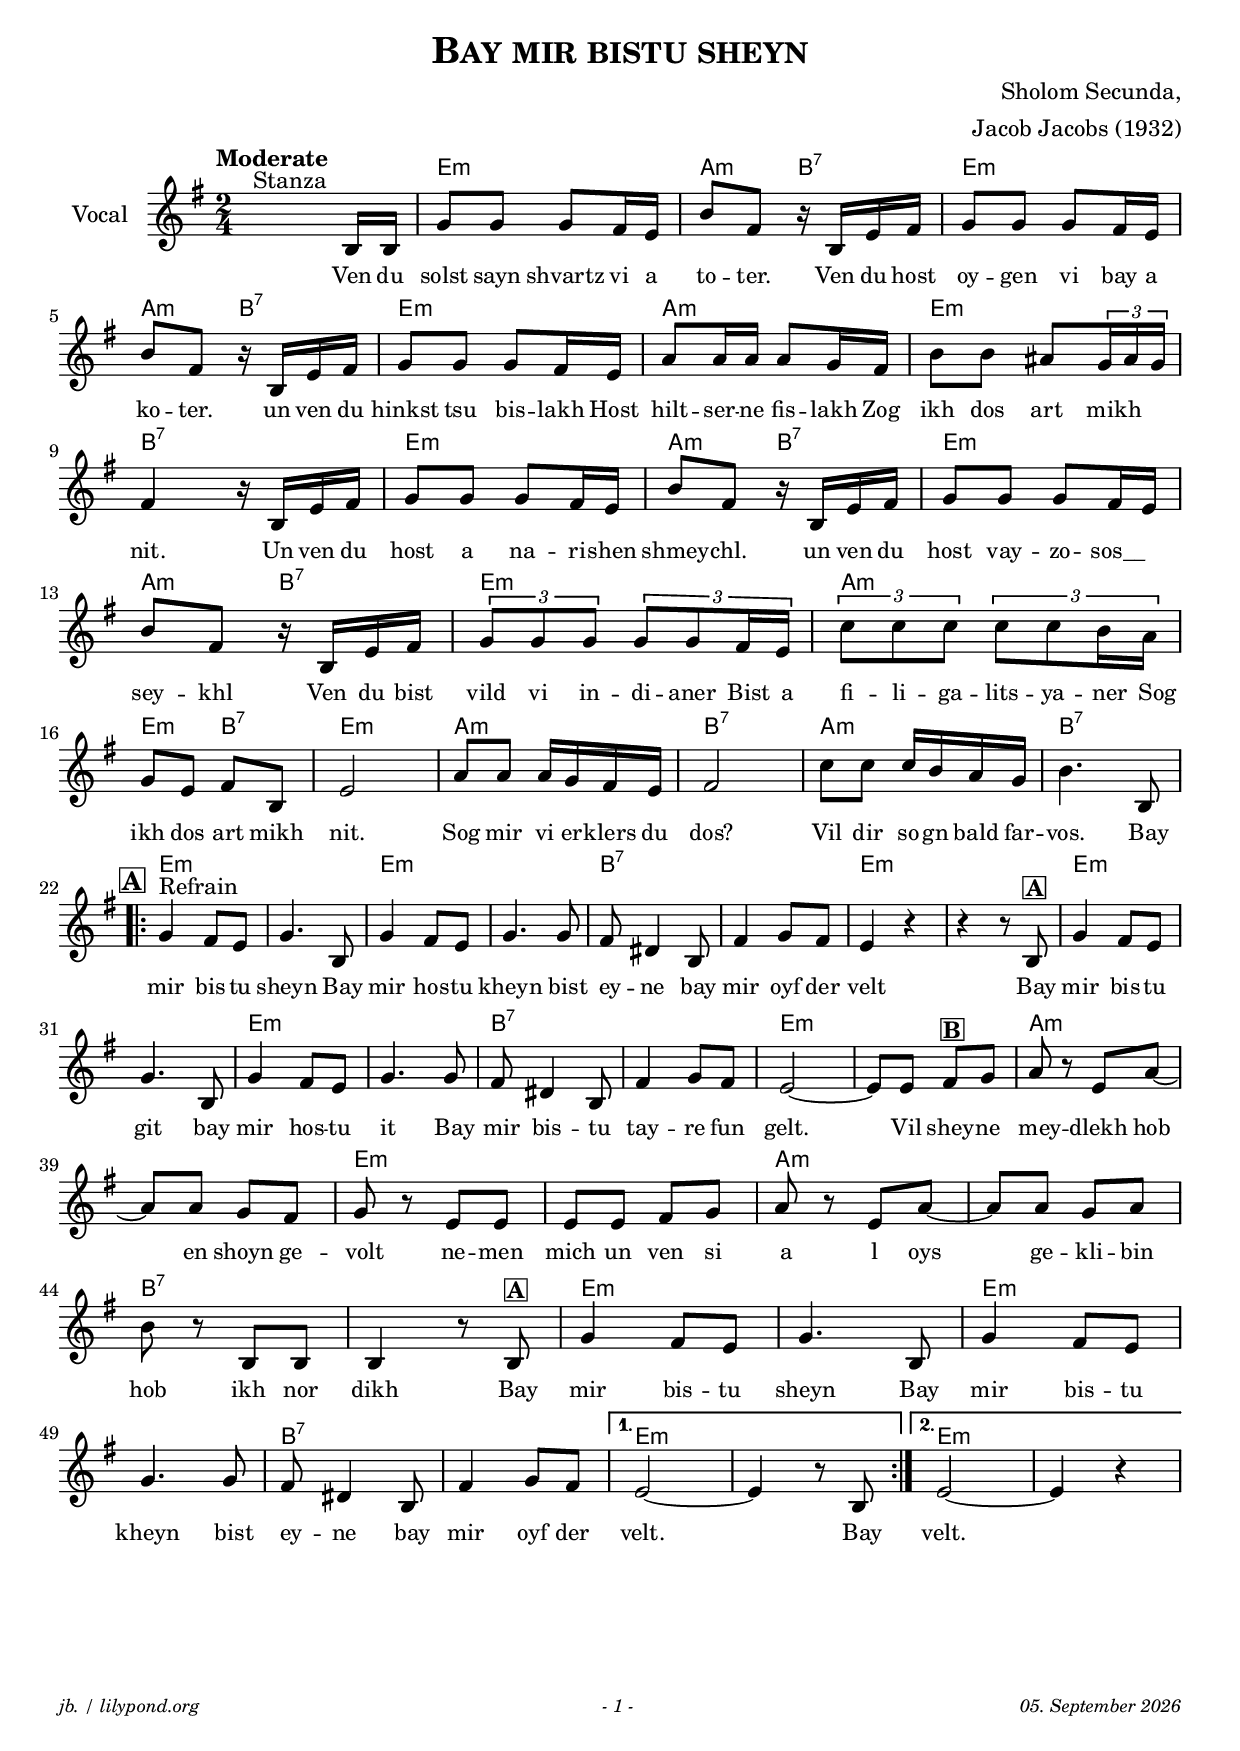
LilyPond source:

\version "2.20.0"
\include "../_common/footers.ily"
\footer_common_with_pagenum 

\paper {
  system-system-spacing.padding = #1 % spacer between systems
  #(set-paper-size "a4")
}
\version "2.20.0"

\header {
  title = \markup \caps "Bay mir bistu sheyn"
  composer = "Sholom Secunda,"
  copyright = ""
  arranger = "Jacob Jacobs (1932)"
}


\markup \vspace #0 % space between header and score

\version "2.20.0"

global = {
  \key e \minor
  \time 2/4
}

voice_vocal= {
   \override TupletBracket.bracket-visibility = ##t % make "triolen" brackets visible
   \tupletUp
   s4.^"Stanza" b16 b16 g'8 8 8  fis'16 e' 
   b'8 fis' r16 b16 e' fis' g'8 8 8 fis'16 e'  \break
   b'8 fis' r16 b e' fis' g'8 8 8 fis'16 e' 
   a'8 16 16 8 g'16 fis' b'8 8 ais' \tuplet 3/2 {g'16 ais' g'} \break
   fis'4 r16 b16 e'fis' g'8 8 8 fis'16 e' 
   b'8 fis' r16 b16 e'fis' g'8 8 8 fis'16 e' \break
   b'8 fis' r16 b16 e'fis' \tuplet 3/2 {g'8 g' g'} \tuplet 3/2 {g'8 8 fis'16 e'}
   \tuplet 3/2 {c''8 8 8} \tuplet 3/2 {c''8 8 b'16 a'} \break
   g'8 e' fis' b e'2 a'8 8 a'16 g' fis' e' fis'2
   c''8 8 16 b' a' g' b'4. b8 \break
   \repeat volta 2 {
     \mark \markup { \bold \fontsize #-1 \box A }
     g'4^"Refrain" fis'8 e' g'4.  b8 g'4 fis'8 e' g'4. 8 
     fis' dis'4 b8 fis'4 g'8 fis' e'4 r4r r8  b^\markup { \bold \box A } g'4 fis'8 e' \break
     g'4. b8 g'4 fis'8 e' g'4. 8 fis' dis'4 b8 
     fis'4 g'8 fis'e'2~ 8 8 fis'^\markup { \bold \box B } g' a' r e' a'~ \break
     8 8 g' fis' g' r e' 8 8 8 8 fis' g' a' r e' a'~ 8 8 g' a' \break
     b' r b b b4 r8 b^\markup { \bold \box A }  g'4 fis'8 e' g'4. b8 g'4 fis'8 e' \break
     g'4.  8 fis' dis'4 b8 fis'4 g'8 fis'
   }
   \alternative {
     { e'2~ 4 r8 b }
     { e'2~ e'4 r4}
   }
 }

 
voice_chords = \chordmode { 
    s2 e:m a4:m b:7 e2:m a4:m b:7 e2:m a:m e:m b:7
    e2:m a4:m b:7 e2:m a4:m b:7 e2:m a:m e4:m b:7 e2:m a:m b:7 a:m b:7 
    \repeat volta 2 {
       e2:m s e:m s b:7 s e:m s e:m s e:m s b:7 s e:m s a:m s e:m s a:m s b:7 s e:m s e:m s b:7 s
    }
    \alternative {
     { e2:m s2 }
     { e2:m s2 }
      
    }
    }

\version "2.20.0"

stanza_one = \lyricmode 
{ 
  \set fontSize = #-1
  ""4. Ven16 du solst8 sayn shvartz vi16 a 
  to8 -- ter.8 16 Ven du host oy8 -- gen vi bay16 a 
  ko8 -- ter.8  16 un ven du hinkst8 tsu bis -- lakh16 Host 
  hilt8 -- ser16 -- ne fis8 -- lakh16 Zog ikh8 dos art8 "   mikh"
  nit.4 16 Un ven du host8 a na -- ri16 -- shen 
  shmey8 -- chl.8 16 un ven du host8 vay -- zo -- " sos__"
  sey8 -- khl8 16 Ven du bist 
  \tuplet 3/2 { vild8 vi in } -- di16. -- aner16.   "Bist "32  a32  
  \tuplet 3/2 { fi8 -- li -- ga } -- lits16. -- ya16. -- "ner "32  Sog32 
  ikh8 dos art mikh nit.2 Sog8 mir vi16 er -- klers du dos?2 
  Vil8 dir so16 -- gn bald far -- vos.4. Bay8 
  \repeat volta 2 {
  mir4 bis8 -- tu sheyn4.  Bay8 mir4 hos8 -- tu kheyn4. bist8 
  ey -- ne4 bay8 mir4 oyf8 der velt2 4 8 Bay mir4 bis8 -- tu 
  git4. bay8 mir4 hos8 -- tu it4. Bay8 mir bis4 -- tu8 
  tay4 -- re8 fun gelt.2 8 Vil shey8 -- ne mey4 -- dlekh8 hob8 
  8 en shoyn ge -- volt4 ne8 -- men mich un ven si a8 8 l oys8 8 ge -- kli -- bin8 
  hob8 8 ikh nor dikh4 8 Bay mir4 bis8 -- tu sheyn4. Bay8 mir4 bis8 -- tu 
  kheyn4. bist8 ey -- ne4 bay8 mir4 oyf8 der 
  }
  \alternative {
     { velt.2 4 8 Bay8}
     { velt.2}
  }
}


\score {
<<
  \new ChordNames \with { 
    \override ChordName.font-size = #-0
    }
  \voice_chords

  \new Staff \with { instrumentName = "Vocal" } 
    { 
    \clef "treble" 
    \tempo "Moderate"
    \global
    \voice_vocal
    }

  \new Lyrics \with {    
    \override VerticalAxisGroup.nonstaff-relatedstaff-spacing.padding = #1  %spacer before textlines
    }
    \stanza_one
>>
  \layout { }
}
